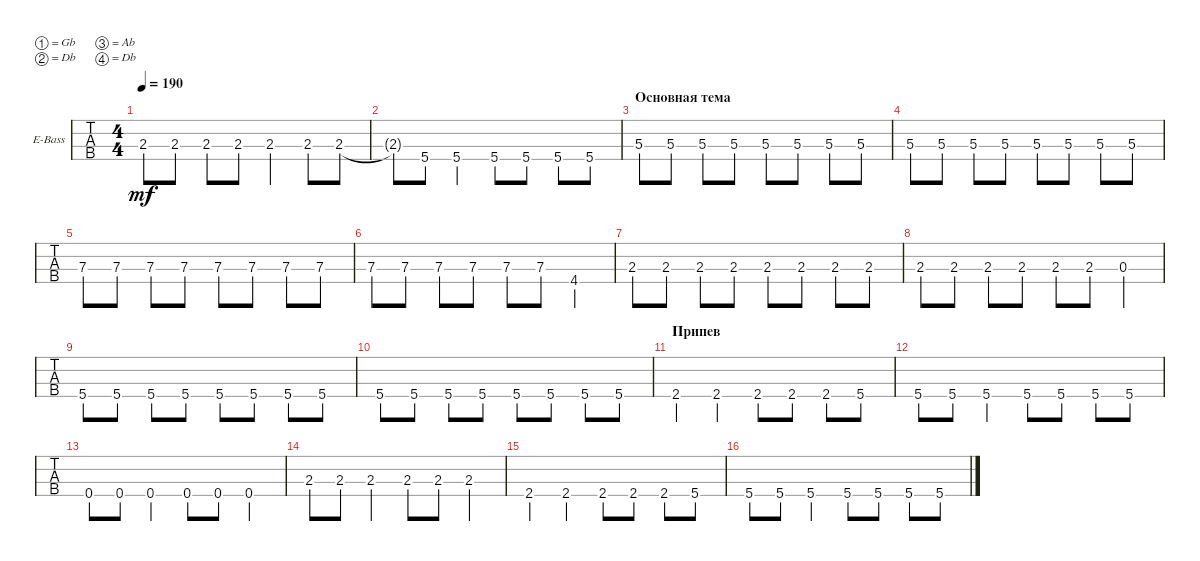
\defaultSystemsLayout 4
\bracketExtendMode groupsimilarinstruments
\firstSystemTrackNameOrientation horizontal
\otherSystemsTrackNameOrientation horizontal
\track ("Electric Bass" "E-Bass") {instrument electricbassfinger}
\staff {tabs}
\tuning (Gb2 Db2 Ab1 Db1)
\ts (4 4)
\tempo 190
\clef f4
\ks c
2.3.8{dy mf} 2.3.8 2.3.8 2.3.8 2.3.4 2.3.8 2.3.8 |
2.3{t}.8 5.4.8 5.4.4 5.4.8 5.4.8 5.4.8 5.4.8 |
\section ("" "Основная тема")
5.3.8 5.3.8 5.3.8 5.3.8 5.3.8 5.3.8 5.3.8 5.3.8 |
5.3.8 5.3.8 5.3.8 5.3.8 5.3.8 5.3.8 5.3.8 5.3.8 |
7.3.8 7.3.8 7.3.8 7.3.8 7.3.8 7.3.8 7.3.8 7.3.8 |
7.3.8 7.3.8 7.3.8 7.3.8 7.3.8 7.3.8 4.4.4 |
2.3.8 2.3.8 2.3.8 2.3.8 2.3.8 2.3.8 2.3.8 2.3.8 |
2.3.8 2.3.8 2.3.8 2.3.8 2.3.8 2.3.8 0.3.4 |
5.4.8 5.4.8 5.4.8 5.4.8 5.4.8 5.4.8 5.4.8 5.4.8 |
5.4.8 5.4.8 5.4.8 5.4.8 5.4.8 5.4.8 5.4.8 5.4.8 |
\section ("" "Припев")
2.4.4 2.4.4 2.4.8 2.4.8 2.4.8 5.4.8 |
5.4.8 5.4.8 5.4.4 5.4.8 5.4.8 5.4.8 5.4.8 |
0.4.8 0.4.8 0.4.4 0.4.8 0.4.8 0.4.4 |
2.3.8 2.3.8 2.3.4 2.3.8 2.3.8 2.3.4 |
2.4.4 2.4.4 2.4.8 2.4.8 2.4.8 5.4.8 |
5.4.8 5.4.8 5.4.4 5.4.8 5.4.8 5.4.8 5.4.8
